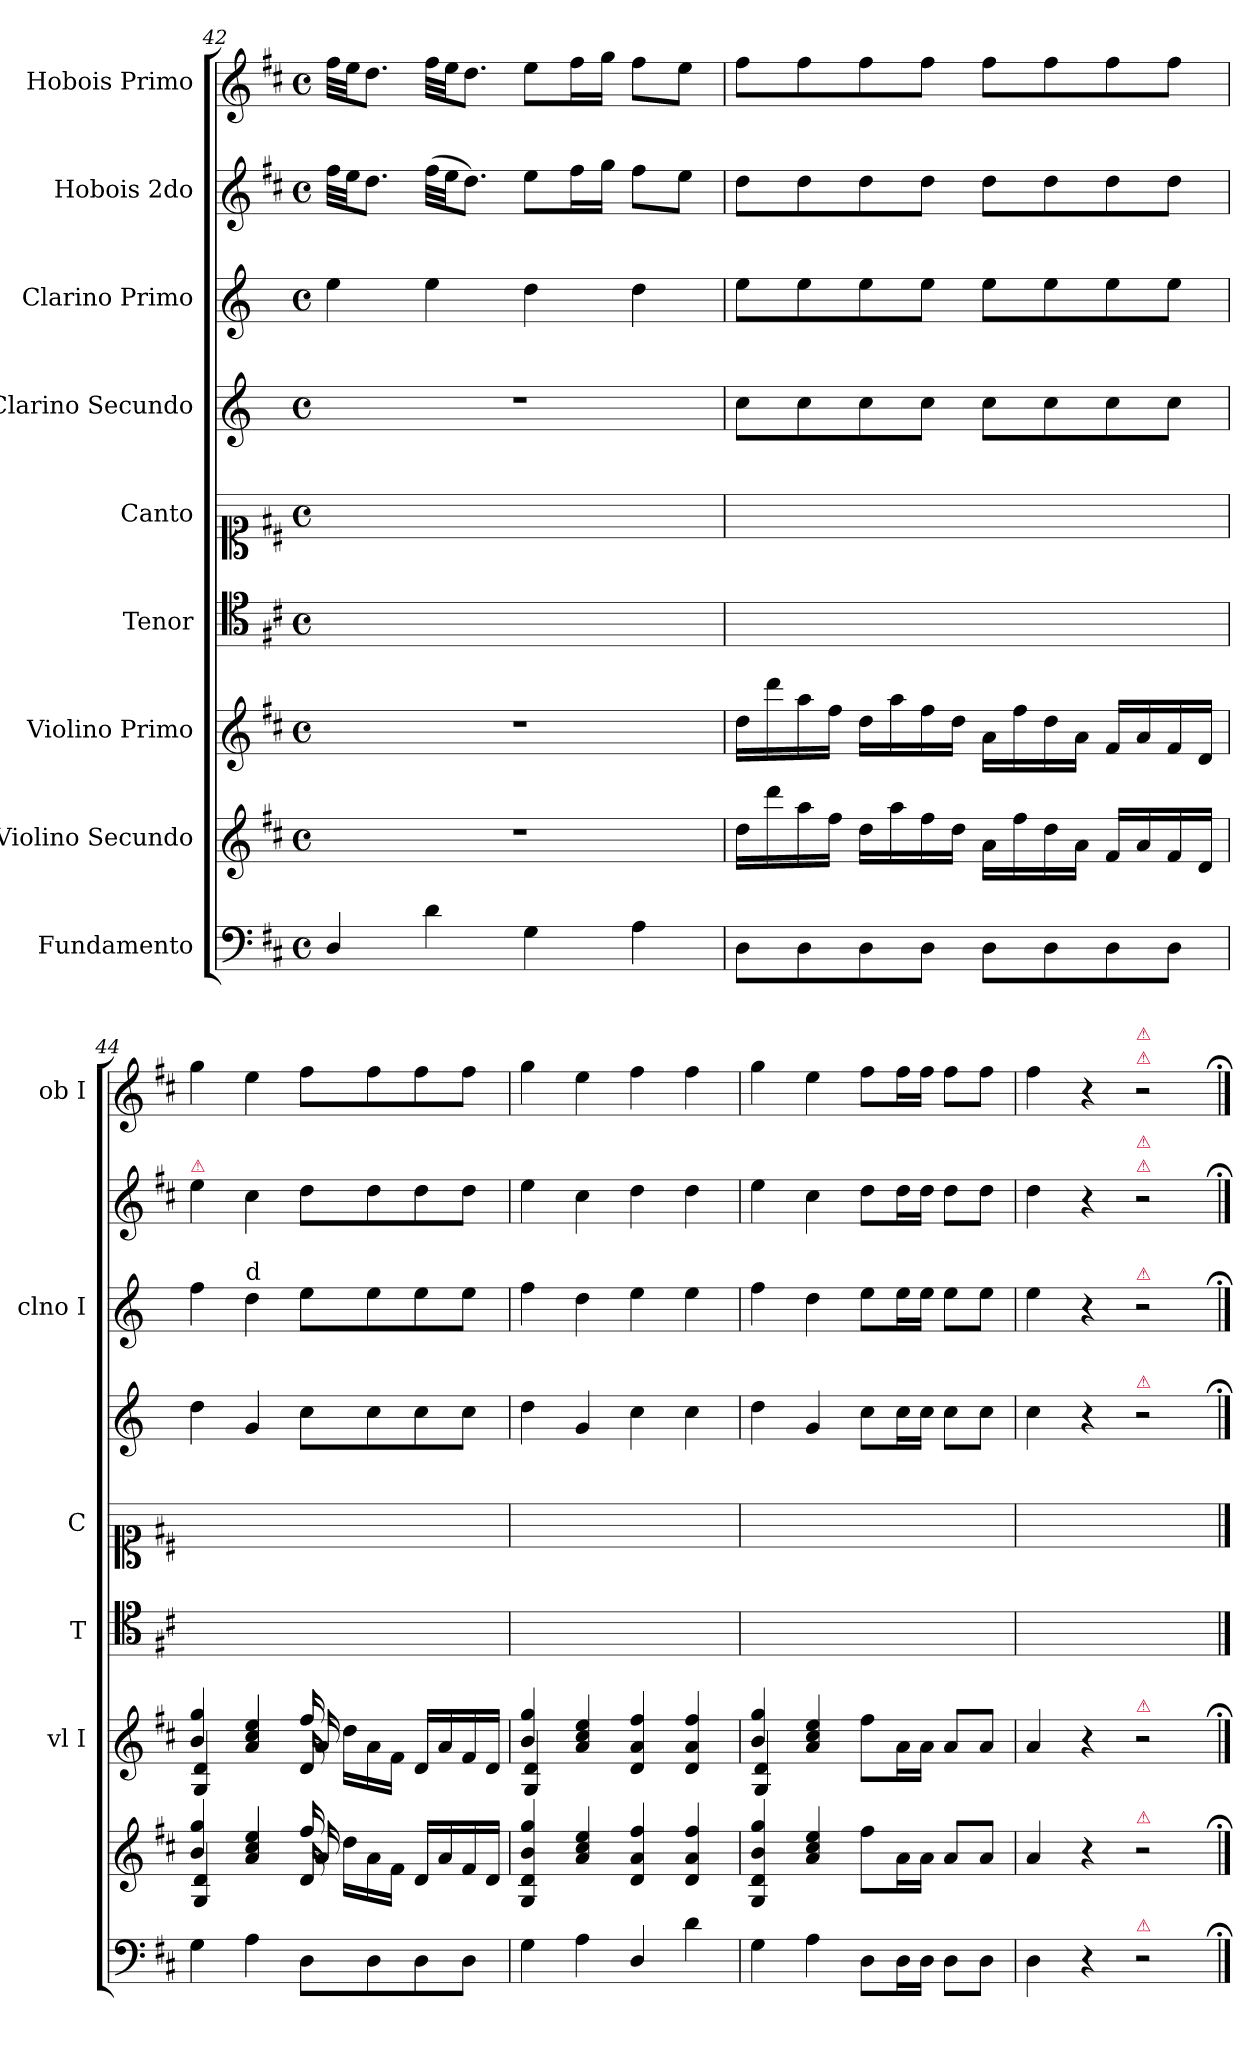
**kern	**kern	**kern	**kern	**kern	**kern	**kern	**kern	**kern
*part9	*part8	*part7	*part6	*part5	*part4	*part3	*part2	*part1
*staff9	*staff8	*staff7	*staff6	*staff5	*staff4	*staff3	*staff2	*staff1
*I"Fundamento	*I"Violino Secundo	*I"Violino Primo	*I"Tenor	*I"Canto	*I"Clarino Secundo	*I"Clarino Primo	*I"Hobois 2do	*I"Hobois Primo
*	*	*I'vl I	*I'T	*I'C	*	*I'clno I	*	*I'ob I
*clefF4	*clefG2	*clefG2	*clefC4	*clefC1	*clefG2	*clefG2	*clefG2	*clefG2
*	*	*	*	*	*ITrd-1c-2	*ITrd-1c-2	*	*
*k[f#c#]	*k[f#c#]	*k[f#c#]	*k[f#c#]	*k[f#c#]	*k[f#c#]	*k[f#c#]	*k[f#c#]	*k[f#c#]
*M4/4	*M4/4	*M4/4	*M4/4	*M4/4	*M4/4	*M4/4	*M4/4	*M4/4
*met(c)	*met(c)	*met(c)	*met(c)	*met(c)	*met(c)	*met(c)	*met(c)	*met(c)
=42	=42	=42	=42	=42	=42	=42	=42	=42
4D/	1r	1r	1ryy	1ryy	1r	4ff#\	32ff#\LLL	32ff#\LLL
.	.	.	.	.	.	.	32ee\JJ	32ee\JJ
.	.	.	.	.	.	.	8.dd\J	8.dd\J
4d\	.	.	.	.	.	4ff#\	(>32ff#\LLL	32ff#\LLL
.	.	.	.	.	.	.	32ee\JJ	32ee\JJ
.	.	.	.	.	.	.	8.dd\J)	8.dd\J
4G\	.	.	.	.	.	4ee\	8ee\L	8ee\L
.	.	.	.	.	.	.	16ff#\L	16ff#\L
.	.	.	.	.	.	.	16gg\JJ	16gg\JJ
4A\	.	.	.	.	.	4ee\	8ff#\L	8ff#\L
.	.	.	.	.	.	.	8ee\J	8ee\J
=43	=43	=43	=43	=43	=43	=43	=43	=43
8D\L	16dd\LL	16dd\LL	1ryy	1ryy	8dd\L	8ff#\L	8dd\L	8ff#\L
.	16ddd\	16ddd\	.	.	.	.	.	.
8D\	16aa\	16aa\	.	.	8dd\	8ff#\	8dd\	8ff#\
.	16ff#\JJ	16ff#\JJ	.	.	.	.	.	.
8D\	16dd\LL	16dd\LL	.	.	8dd\	8ff#\	8dd\	8ff#\
.	16aa\	16aa\	.	.	.	.	.	.
8D\J	16ff#\	16ff#\	.	.	8dd\J	8ff#\J	8dd\J	8ff#\J
.	16dd\JJ	16dd\JJ	.	.	.	.	.	.
8D\L	16a\LL	16a\LL	.	.	8dd\L	8ff#\L	8dd\L	8ff#\L
.	16ff#\	16ff#\	.	.	.	.	.	.
8D\	16dd\	16dd\	.	.	8dd\	8ff#\	8dd\	8ff#\
.	16a\JJ	16a\JJ	.	.	.	.	.	.
8D\	16f#/LL	16f#/LL	.	.	8dd\	8ff#\	8dd\	8ff#\
.	16a/	16a/	.	.	.	.	.	.
8D\J	16f#/	16f#/	.	.	8dd\J	8ff#\J	8dd\J	8ff#\J
.	16d/JJ	16d/JJ	.	.	.	.	.	.
=44	=44	=44	=44	=44	=44	=44	=44	=44
*	*^	*^	*	*	*	*	*	*
*	*	*^	*	*^	*	*	*	*	*	*
!	!	!	!	!	!	!	!	!	!	!	!LO:TX:a:color=crimson:t=⚠	!
4G\	4b/ 4gg/	4G/ 4d/	4raayy	4b/ 4gg/	4G/ 4d/	4raayy	1ryy	1ryy	4ee\	4gg\	4ee\	4gg\
!	!	!	!	!	!	!	!	!	!	!LO:TX:a:t=d	!	!
4A\	4a/ 4cc#/ 4ee/	4rFyy	4raayy	4a/ 4cc#/ 4ee/	4rFyy	4raayy	.	.	4a/	4ee\	4cc#\	4ee\
8D\L	16ff#/	16a/	16d/	16ff#/	16a/	16d/	.	.	8dd\L	8ff#\L	8dd\L	8ff#\L
.	16dd\LL	16rAyy	16rffyy	16dd\LL	16rAyy	16rffyy	.	.	.	.	.	.
8D\	16a\	8rFyy	8rffyy	16a\	8rFyy	8rffyy	.	.	8dd\	8ff#\	8dd\	8ff#\
.	16f#\JJ	.	.	16f#\JJ	.	.	.	.	.	.	.	.
8D\	16d/LL	4rFyy	4rffyy	16d/LL	4rFyy	4rffyy	.	.	8dd\	8ff#\	8dd\	8ff#\
.	16a/	.	.	16a/	.	.	.	.	.	.	.	.
8D\J	16f#/	.	.	16f#/	.	.	.	.	8dd\J	8ff#\J	8dd\J	8ff#\J
.	16d/JJ	.	.	16d/JJ	.	.	.	.	.	.	.	.
*	*v	*v	*v	*	*	*	*	*	*	*	*	*
*	*	*	*v	*v	*	*	*	*	*	*
=45	=45	=45	=45	=45	=45	=45	=45	=45	=45
4G\	4G/ 4d/ 4b/ 4gg/	4b 4gg	4G/ 4d/	1ryy	1ryy	4ee\	4gg\	4ee\	4gg\
4A\	4a/ 4cc#/ 4ee/	4a/ 4cc#/ 4ee/	2.ryy	.	.	4a/	4ee\	4cc#\	4ee\
4D/	4d/ 4a/ 4ff#/	4d/ 4a/ 4ff#/	.	.	.	4dd\	4ff#\	4dd\	4ff#\
4d\	4d/ 4a/ 4ff#/	4d/ 4a/ 4ff#/	.	.	.	4dd\	4ff#\	4dd\	4ff#\
=46	=46	=46	=46	=46	=46	=46	=46	=46	=46
4G\	4G/ 4d/ 4b/ 4gg/	4b 4gg	4G/ 4d/	1ryy	1ryy	4ee\	4gg\	4ee\	4gg\
4A\	4a/ 4cc#/ 4ee/	4a/ 4cc#/ 4ee/	2.ryy	.	.	4a/	4ee\	4cc#\	4ee\
8D\L	8ff#\L	8ff#\L	.	.	.	8dd\L	8ff#\L	8dd\L	8ff#\L
16D\L	16a\L	16a\L	.	.	.	16dd\L	16ff#\L	16dd\L	16ff#\L
16D\JJ	16a\JJ	16a\JJ	.	.	.	16dd\JJ	16ff#\JJ	16dd\JJ	16ff#\JJ
8D\L	8a/L	8a/L	.	.	.	8dd\L	8ff#\L	8dd\L	8ff#\L
8D\J	8a/J	8a/J	.	.	.	8dd\J	8ff#\J	8dd\J	8ff#\J
*	*	*v	*v	*	*	*	*	*	*
=47	=47	=47	=47	=47	=47	=47	=47	=47
4D\	4a/	4a/	1ryy	1ryy	4dd\	4ff#\	4dd\	4ff#\
4r	4r	4r	.	.	4r	4r	4r	4r
!	!	!	!	!	!	!	!	!LO:TX:a:color=crimson:t=⚠
!	!	!	!	!	!	!	!	!LO:TX:a:color=crimson:t=⚠
!	!	!	!	!	!	!	!LO:TX:a:color=crimson:t=⚠	!
!	!	!	!	!	!	!	!LO:TX:a:color=crimson:t=⚠	!
!	!	!	!	!	!	!LO:TX:a:color=crimson:t=⚠	!	!
!	!	!	!	!	!LO:TX:a:color=crimson:t=⚠	!	!	!
!	!	!LO:TX:a:color=crimson:t=⚠	!	!	!	!	!	!
!	!LO:TX:a:color=crimson:t=⚠	!	!	!	!	!	!	!
!LO:TX:a:color=crimson:t=⚠	!	!	!	!	!	!	!	!
2r	2r	2r	.	.	2r	2r	2r	2r
==;	==;	==;	==	==	==;	==;	==;	==;
*-	*-	*-	*-	*-	*-	*-	*-	*-
